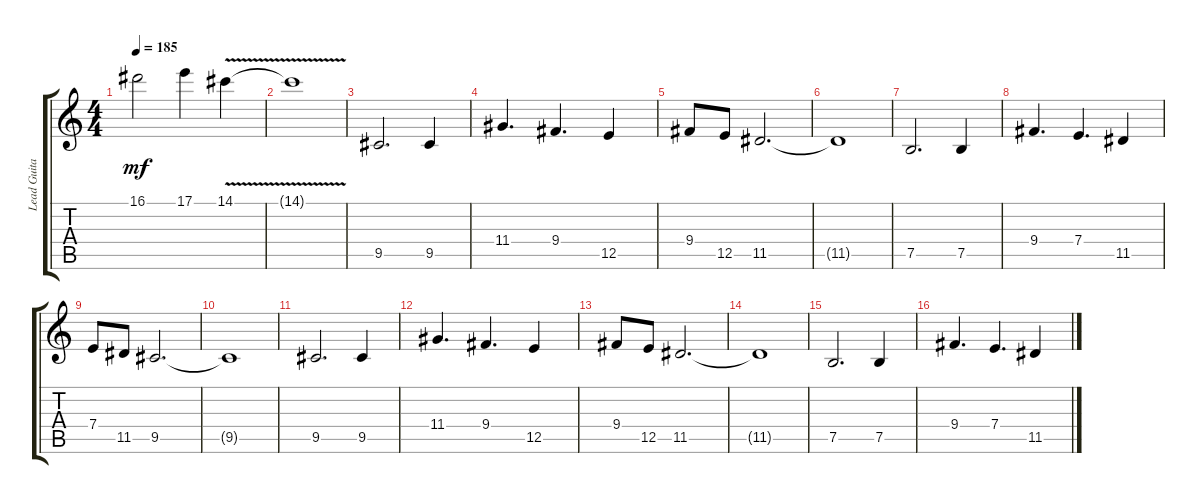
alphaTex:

\track ("Lead Guitar" "Lead Guita") {instrument distortionguitar}
\staff {score tabs}
\tuning (B3 Gb3 D3 A2 E2 B1) {hide}
\ts (4 4)
\tempo 185
\clef g2
\ks c
16.1.2{dy mf} 17.1.4 14.1{v}.4 |
14.1{v t}.1 |
9.5.2{d} 9.5.4 |
11.4.4{d} 9.4.4{d} 12.5.4 |
9.4.8 12.5.8 11.5.2{d} |
11.5{t}.1 |
7.5.2{d} 7.5.4 |
9.4.4{d} 7.4.4{d} 11.5.4 |
7.4.8 11.5.8 9.5.2{d} |
9.5{t}.1 |
9.5.2{d} 9.5.4 |
11.4.4{d} 9.4.4{d} 12.5.4 |
9.4.8 12.5.8 11.5.2{d} |
11.5{t}.1 |
7.5.2{d} 7.5.4 |
9.4.4{d} 7.4.4{d} 11.5.4
